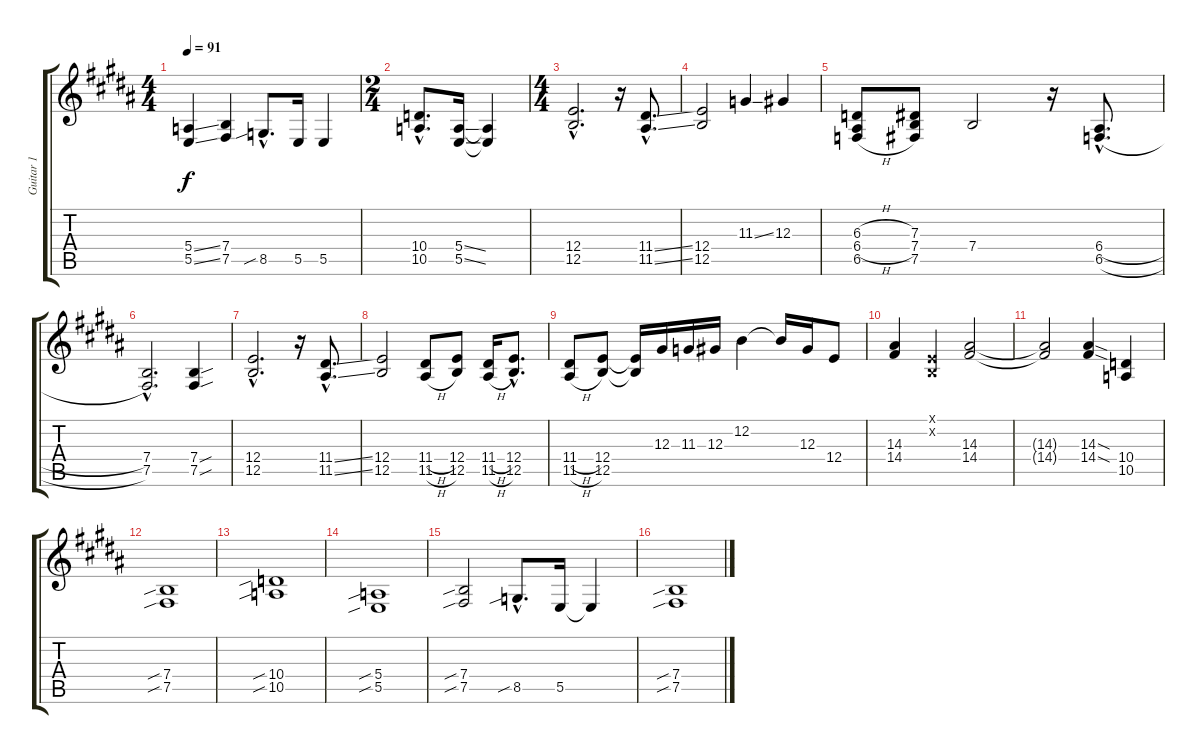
\track ("Guitar 1" "Guitar 1") {instrument lead5charang}
\staff {score tabs}
\tuning (E4 B3 Ab3 E3 B2 E2) {hide}
\ts (4 4)
\tempo 91
\clef g2
\ks b
(5.4{ss} 5.5{ss}).4{dy f} (7.4 7.5).4 8.5{sib hac}.8{d} 5.5.16 5.5.4 |
\ts (2 4)
(10.4{hac} 10.5{hac}).8{d} (5.4{ss} 5.5{ss}).16 (5.4{t} 5.5{t}).4 |
\ts (4 4)
(12.4{hac} 12.5{hac}).2{d} r.16 (11.4{ss hac} 11.5{ss hac}).8{d} |
(12.4 12.5).2 11.3{ss}.4 12.3.4 |
(6.3{h} 6.4{h} 6.5{h}).8 (7.3 7.4 7.5).8 7.4.2 r.16 (6.4{h hac} 6.5{h hac}).8{d} |
(7.4{hac} 7.5{hac}).2{d} (7.4{sou} 7.5{sou}).4 |
(12.4{hac} 12.5{hac}).2{d} r.16 (11.4{ss hac} 11.5{ss hac}).8{d} |
(12.4 12.5).2 (11.4{h} 11.5{h}).8 (12.4 12.5).8 (11.4{h} 11.5{h}).16 (12.4{hac} 12.5{hac}).8{d} |
(11.4{h} 11.5{h}).8 (12.4 12.5).8 (12.4{t} 12.5{t}).16 12.3.16 11.3.16 12.3.16 12.2.4 12.2{t}.16 12.3.16 12.4.8 |
(14.3 14.4).4 (0.1{x} 0.2{x}).4 (14.3 14.4).2 |
(14.3{t} 14.4{t}).2 (14.3{sod} 14.4{sod}).4 (10.4 10.5).4 |
(7.4{sib} 7.5{sib}).1 |
(10.4{sib} 10.5{sib}).1 |
(5.4{sib} 5.5{sib}).1 |
(7.4{sib} 7.5{sib}).2 8.5{sib hac}.8{d} 5.5.16 5.5{t}.4 |
(7.4{sib} 7.5{sib}).1
